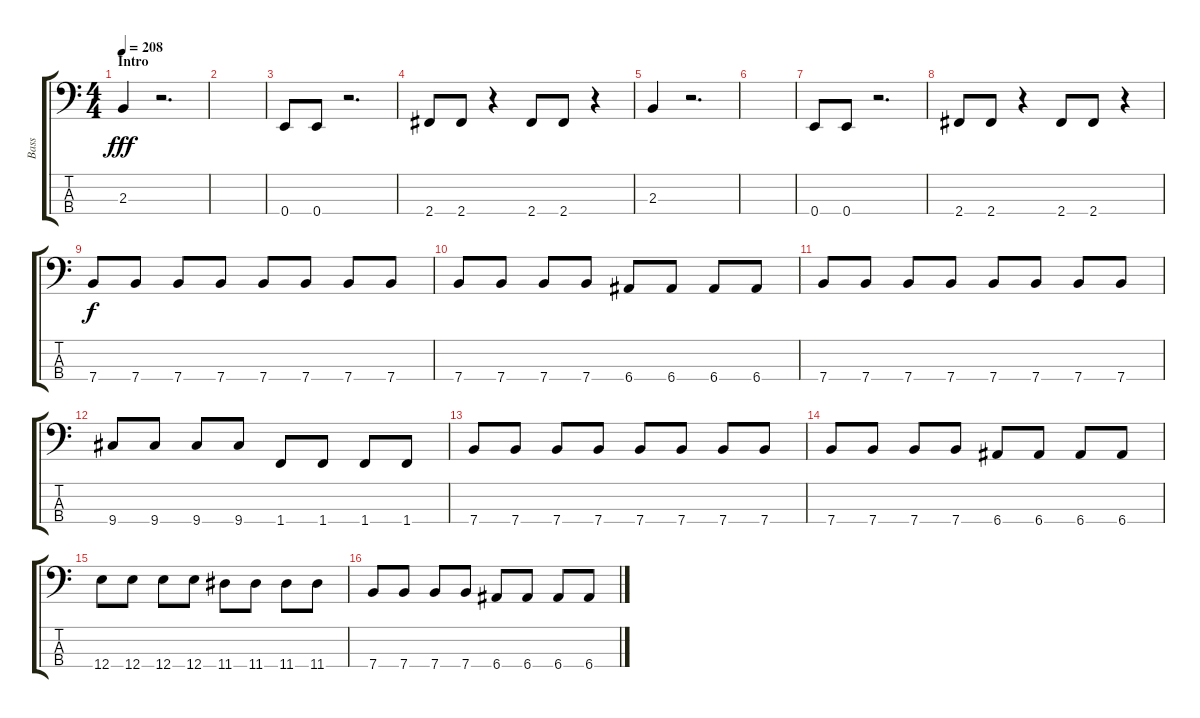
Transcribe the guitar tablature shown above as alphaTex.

\track ("Bass" "Bass") {instrument electricbasspick}
\staff {score tabs}
\tuning (G2 D2 A1 E1) {hide}
\ts (4 4)
\section ("" "Intro")
\tempo 208
\clef f4
\ks c
2.3.4{dy fff instrument electricbasspick} r.2{d} |
|
0.4.8 0.4.8 r.2{d} |
2.4.8 2.4.8 r.4 2.4.8 2.4.8 r.4 |
2.3.4 r.2{d} |
|
0.4.8 0.4.8 r.2{d} |
2.4.8 2.4.8 r.4 2.4.8 2.4.8 r.4 |
7.4.8{dy f} 7.4.8 7.4.8 7.4.8 7.4.8 7.4.8 7.4.8 7.4.8 |
7.4.8 7.4.8 7.4.8 7.4.8 6.4.8 6.4.8 6.4.8 6.4.8 |
7.4.8 7.4.8 7.4.8 7.4.8 7.4.8 7.4.8 7.4.8 7.4.8 |
9.4.8 9.4.8 9.4.8 9.4.8 1.4.8 1.4.8 1.4.8 1.4.8 |
7.4.8 7.4.8 7.4.8 7.4.8 7.4.8 7.4.8 7.4.8 7.4.8 |
7.4.8 7.4.8 7.4.8 7.4.8 6.4.8 6.4.8 6.4.8 6.4.8 |
12.4.8 12.4.8 12.4.8 12.4.8 11.4.8 11.4.8 11.4.8 11.4.8 |
7.4.8 7.4.8 7.4.8 7.4.8 6.4.8 6.4.8 6.4.8 6.4.8
